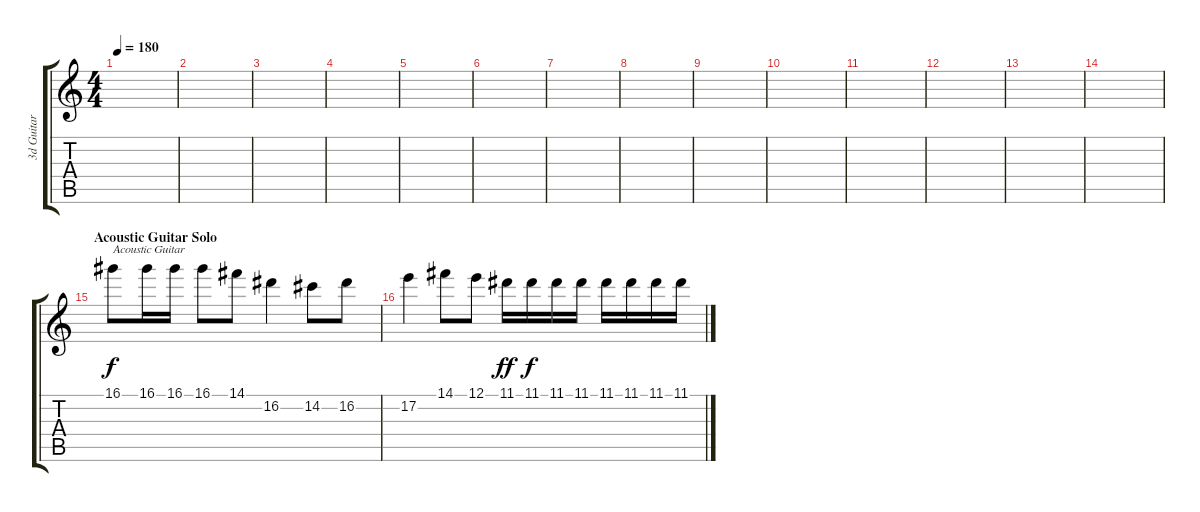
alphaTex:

\track ("3d Guitar" "3d Guitar") {instrument distortionguitar}
\staff {score tabs}
\tuning (E4 B3 G3 D3 A2 E2) {hide}
\ts (4 4)
\tempo 180
\clef g2
\ks c
|
|
|
|
|
|
|
|
|
|
|
|
|
|
\section ("" "Acoustic Guitar Solo")
16.1.8{txt "Acoustic Guitar" volume 14 balance 3 instrument acousticguitarsteel} 16.1.16 16.1.16 16.1.8 14.1.8 16.2.4 14.2.8 16.2.8 |
17.2.4 14.1.8 12.1.8 11.1.16{dy ff} 11.1.16{dy f} 11.1.16 11.1.16 11.1.16 11.1.16 11.1.16 11.1.16
